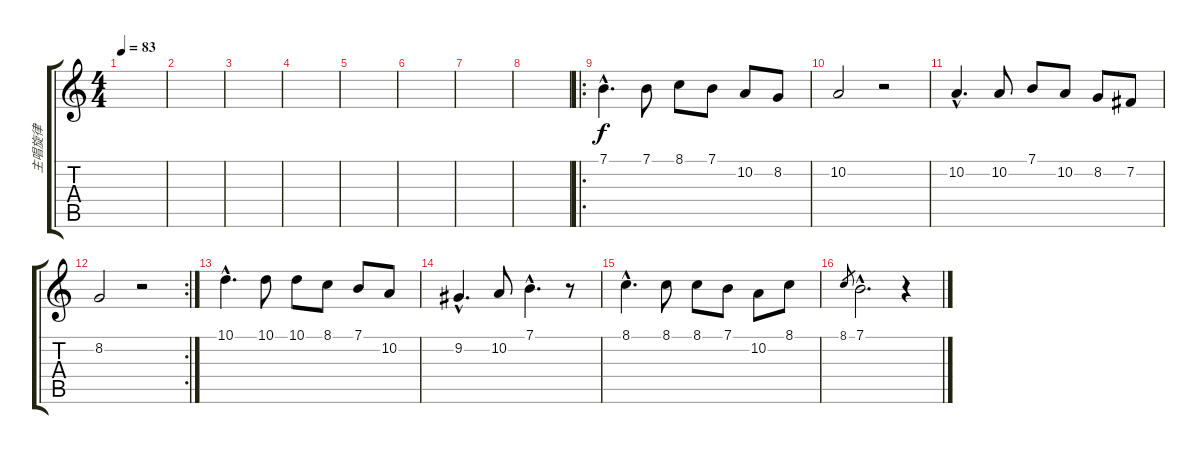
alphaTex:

\track ("主唱旋律" "主唱旋律") {instrument panflute}
\staff {score tabs}
\tuning (E4 B3 G3 D3 A2 E2) {hide}
\ts (4 4)
\tempo 83
\clef g2
\ks c
|
|
|
|
|
|
|
|
\ro
7.1{hac}.4{d} 7.1.8 8.1.8 7.1.8 10.2.8 8.2.8 |
10.2.2 r.2 |
10.2{hac}.4{d} 10.2.8 7.1.8 10.2.8 8.2.8 7.2.8 |
\rc 2
8.2.2 r.2 |
10.1{hac}.4{d} 10.1.8 10.1.8 8.1.8 7.1.8 10.2.8 |
9.2{hac}.4{d} 10.2.8 7.1{hac}.4{d} r.8 |
8.1{hac}.4{d} 8.1.8 8.1.8 7.1.8 10.2.8 8.1.8 |
8.1.8{gr} 7.1{hac}.2{d} r.4
